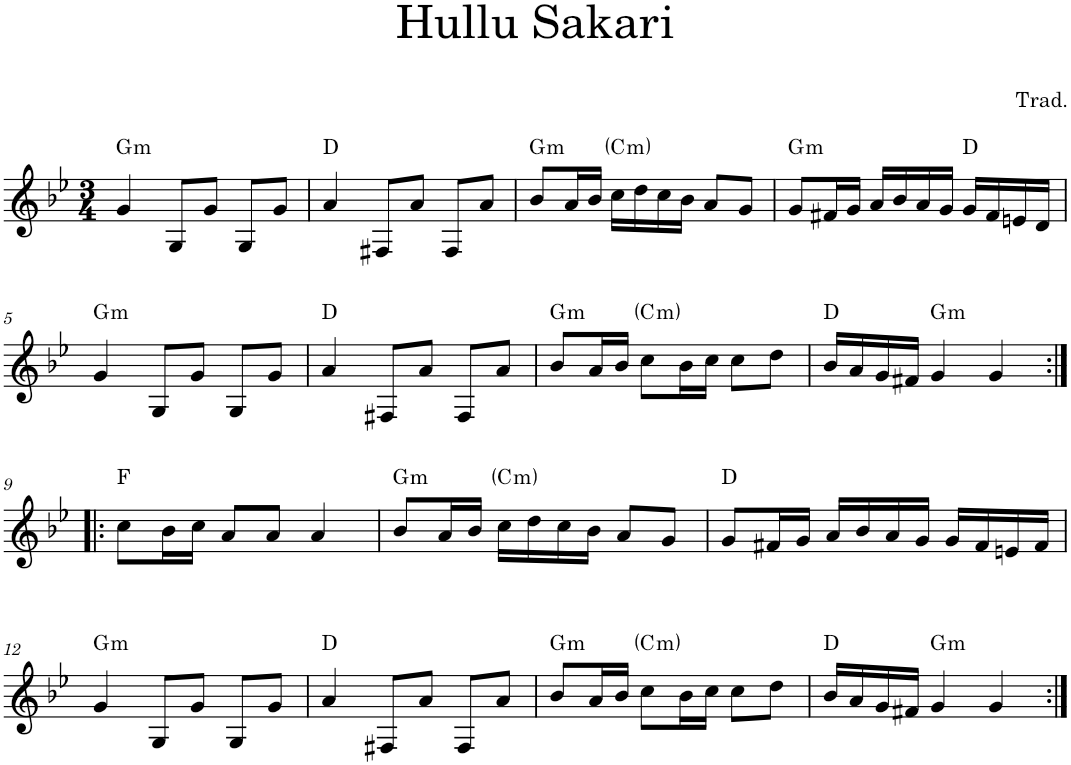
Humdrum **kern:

**kern	**harte
*part1	*part1
*staff1	*
*I"Piano	*
*I'Pno.	*
*clefG2	*
*k[b-e-]	*
*M3/4	*
=1	=1
!	!LO:H:kt=m
4g/	G:min
8G/L	.
8g/J	.
8G/L	.
8g/J	.
=2	=2
4a/	D:maj
8F#X/L	.
8a/J	.
8F#/L	.
8a/J	.
=3	=3
!	!LO:H:kt=m
8b-/L	G:min
16a/L	.
16b-/JJ	.
!	!LO:H:kt=m
16cc\LL	C:min
16dd\	.
16cc\	.
16b-\JJ	.
8a/L	.
8g/J	.
=4	=4
!	!LO:H:kt=m
8g/L	G:min
16f#X/L	.
16g/JJ	.
16a/LL	.
16b-/	.
16a/	.
16g/JJ	.
16g/LL	D:maj
16f#/	.
16en/	.
16d/JJ	.
!!LO:LB:g=z
=5	=5
!	!LO:H:kt=m
4g/	G:min
8G/L	.
8g/J	.
8G/L	.
8g/J	.
=6	=6
4a/	D:maj
8F#X/L	.
8a/J	.
8F#/L	.
8a/J	.
=7	=7
!	!LO:H:kt=m
8b-/L	G:min
16a/L	.
16b-/JJ	.
!	!LO:H:kt=m
8cc\L	C:min
16b-\L	.
16cc\JJ	.
8cc\L	.
8dd\J	.
=8	=8
16b-/LL	D:maj
16a/	.
16g/	.
16f#X/JJ	.
!	!LO:H:kt=m
4g/	G:min
4g/	.
!!LO:LB:g=z
=9:|!|:	=9:|!|:
8cc\L	F:maj
16b-\L	.
16cc\JJ	.
8a/L	.
8a/J	.
4a/	.
=10	=10
!	!LO:H:kt=m
8b-/L	G:min
16a/L	.
16b-/JJ	.
!	!LO:H:kt=m
16cc\LL	C:min
16dd\	.
16cc\	.
16b-\JJ	.
8a/L	.
8g/J	.
=11	=11
8g/L	D:maj
16f#X/L	.
16g/JJ	.
16a/LL	.
16b-/	.
16a/	.
16g/JJ	.
16g/LL	.
16f#/	.
16en/	.
16f#/JJ	.
!!LO:LB:g=z
=12	=12
!	!LO:H:kt=m
4g/	G:min
8G/L	.
8g/J	.
8G/L	.
8g/J	.
=13	=13
4a/	D:maj
8F#X/L	.
8a/J	.
8F#/L	.
8a/J	.
=14	=14
!	!LO:H:kt=m
8b-/L	G:min
16a/L	.
16b-/JJ	.
!	!LO:H:kt=m
8cc\L	C:min
16b-\L	.
16cc\JJ	.
8cc\L	.
8dd\J	.
=15	=15
16b-/LL	D:maj
16a/	.
16g/	.
16f#X/JJ	.
!	!LO:H:kt=m
4g/	G:min
4g/	.
=:|!	=:|!
*-	*-
